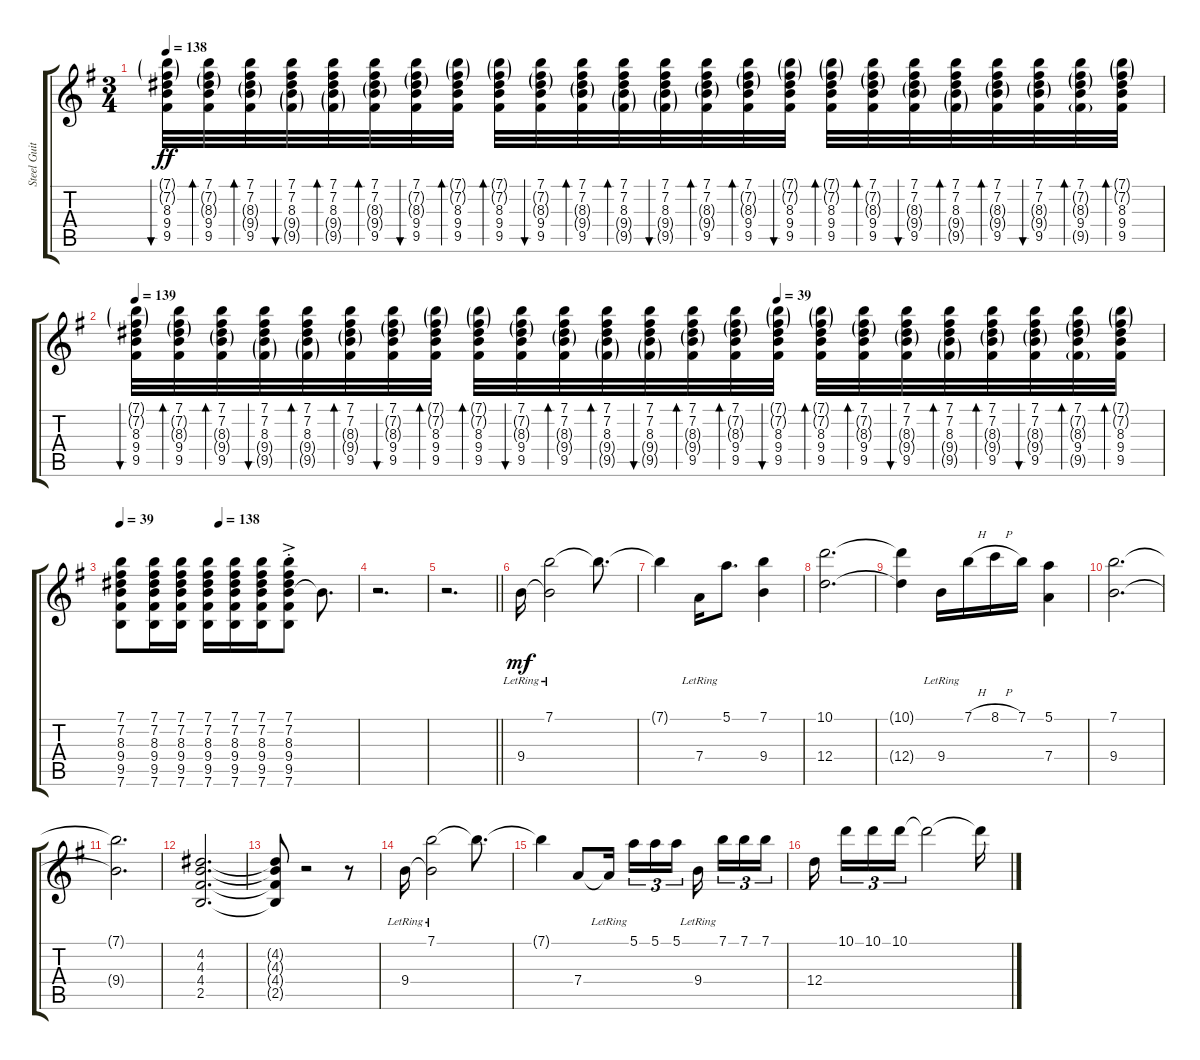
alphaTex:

\track ("Steel Guitar" "Steel Guit") {instrument acousticguitarsteel}
\staff {score tabs}
\tuning (E4 B3 G3 D3 A2 E2) {hide}
\ts (3 4)
\tempo 138
\clef g2
\ks eminor
(7.1{g} 7.2{g} 8.3 9.4 9.5).32{bu 30 dy ff} (7.1 7.2{g} 8.3{g} 9.4 9.5).32{bd 30} (7.1 7.2 8.3{g} 9.4{g} 9.5).32{bd 30} (7.1 7.2 8.3 9.4{g} 9.5{g}).32{bu 30} (7.1 7.2 8.3 9.4{g} 9.5{g}).32{bd 30} (7.1 7.2 8.3{g} 9.4{g} 9.5).32{bd 30} (7.1 7.2{g} 8.3{g} 9.4 9.5).32{bu 30} (7.1{g} 7.2{g} 8.3 9.4 9.5).32{bd 30} (7.1{g} 7.2{g} 8.3 9.4 9.5).32{bd 30} (7.1 7.2{g} 8.3{g} 9.4 9.5).32{bu 30} (7.1 7.2 8.3{g} 9.4{g} 9.5).32{bd 30} (7.1 7.2 8.3 9.4{g} 9.5{g}).32{bd 30} (7.1 7.2 8.3 9.4{g} 9.5{g}).32{bu 30} (7.1 7.2 8.3{g} 9.4{g} 9.5).32{bd 30} (7.1 7.2{g} 8.3{g} 9.4 9.5).32{bd 30} (7.1{g} 7.2{g} 8.3 9.4 9.5).32{bu 30} (7.1{g} 7.2{g} 8.3 9.4 9.5).32{bd 30} (7.1 7.2{g} 8.3{g} 9.4 9.5).32{bd 30} (7.1 7.2 8.3{g} 9.4{g} 9.5).32{bu 30} (7.1 7.2 8.3 9.4{g} 9.5{g}).32{bd 30} (7.1 7.2 8.3{g} 9.4{g} 9.5).32{bd 30} (7.1 7.2 8.3{g} 9.4{g} 9.5).32{bu 30} (7.1 7.2{g} 8.3{g} 9.4 9.5{g}).32{bd 30} (7.1{g} 7.2{g} 8.3 9.4 9.5).32{bd 30} |
\tempo 139
\tempo (39 0.625)
(7.1{g} 7.2{g} 8.3 9.4 9.5).32{bu 30} (7.1 7.2{g} 8.3{g} 9.4 9.5).32{bd 30} (7.1 7.2 8.3{g} 9.4{g} 9.5).32{bd 30} (7.1 7.2 8.3 9.4{g} 9.5{g}).32{bu 30} (7.1 7.2 8.3 9.4{g} 9.5{g}).32{bd 30} (7.1 7.2 8.3{g} 9.4{g} 9.5).32{bd 30} (7.1 7.2{g} 8.3{g} 9.4 9.5).32{bu 30} (7.1{g} 7.2{g} 8.3 9.4 9.5).32{bd 30} (7.1{g} 7.2{g} 8.3 9.4 9.5).32{bd 30} (7.1 7.2{g} 8.3{g} 9.4 9.5).32{bu 30} (7.1 7.2 8.3{g} 9.4{g} 9.5).32{bd 30} (7.1 7.2 8.3 9.4{g} 9.5{g}).32{bd 30} (7.1 7.2 8.3 9.4{g} 9.5{g}).32{bu 30} (7.1 7.2 8.3{g} 9.4{g} 9.5).32{bd 30} (7.1 7.2{g} 8.3{g} 9.4 9.5).32{bd 30} (7.1{g} 7.2{g} 8.3 9.4 9.5).32{bu 30} (7.1{g} 7.2{g} 8.3 9.4 9.5).32{bd 30} (7.1 7.2{g} 8.3{g} 9.4 9.5).32{bd 30} (7.1 7.2 8.3{g} 9.4{g} 9.5).32{bu 30} (7.1 7.2 8.3 9.4{g} 9.5{g}).32{bd 30} (7.1 7.2 8.3{g} 9.4{g} 9.5).32{bd 30} (7.1 7.2 8.3{g} 9.4{g} 9.5).32{bu 30} (7.1 7.2{g} 8.3{g} 9.4 9.5{g}).32{bd 30} (7.1{g} 7.2{g} 8.3 9.4 9.5).32{bd 30} |
\tempo 39
\tempo (138 0.4166666666666667)
(7.1 7.2 8.3 9.4 9.5 7.6).8 (7.1 7.2 8.3 9.4 9.5 7.6).16 (7.1 7.2 8.3 9.4 9.5 7.6).16 (7.1 7.2 8.3 9.4 9.5 7.6).16 (7.1 7.2 8.3 9.4 9.5 7.6).16 (7.1 7.2 8.3 9.4 9.5 7.6).16 (7.1 7.2 8.3 9.4{ac st} 9.5 7.6).8 9.4{t}.8{d} |
r.2{d} |
\barLineRight lightlight
r.2{d} |
9.4{lr}.16{dy mf} (7.1 9.4{lr t}).2 7.1{t}.8{d} |
7.1{t}.4 7.4{lr}.16 5.1.8{d} (7.1 9.4).4 |
(10.1 12.4).2{d} |
(10.1{t} 12.4{t}).4 9.4{lr}.16 7.1{h}.16 8.1{h}.16 7.1.16 (5.1 7.4).4 |
(7.1 9.4).2{d} |
(7.1{t} 9.4{t}).2{d} |
(4.2 4.3 4.4 2.5).2{d} |
(4.2{t} 4.3{t} 4.4{t} 2.5{t}).8 r.2 r.8 |
9.4{lr}.16 (7.1 9.4{lr t}).2 7.1{t}.8{d} |
7.1{t}.4 7.4.8 7.4{lr t}.16 5.1.16{tu (3 2)} 5.1.16{tu (3 2)} 5.1.16{tu (3 2)} 9.4{lr}.16 7.1.16{tu (3 2)} 7.1.16{tu (3 2)} 7.1.16{tu (3 2)} |
12.4.16 10.1.16{tu (3 2)} 10.1.16{tu (3 2)} 10.1.16{tu (3 2)} 10.1{t}.2 10.1{t}.16
